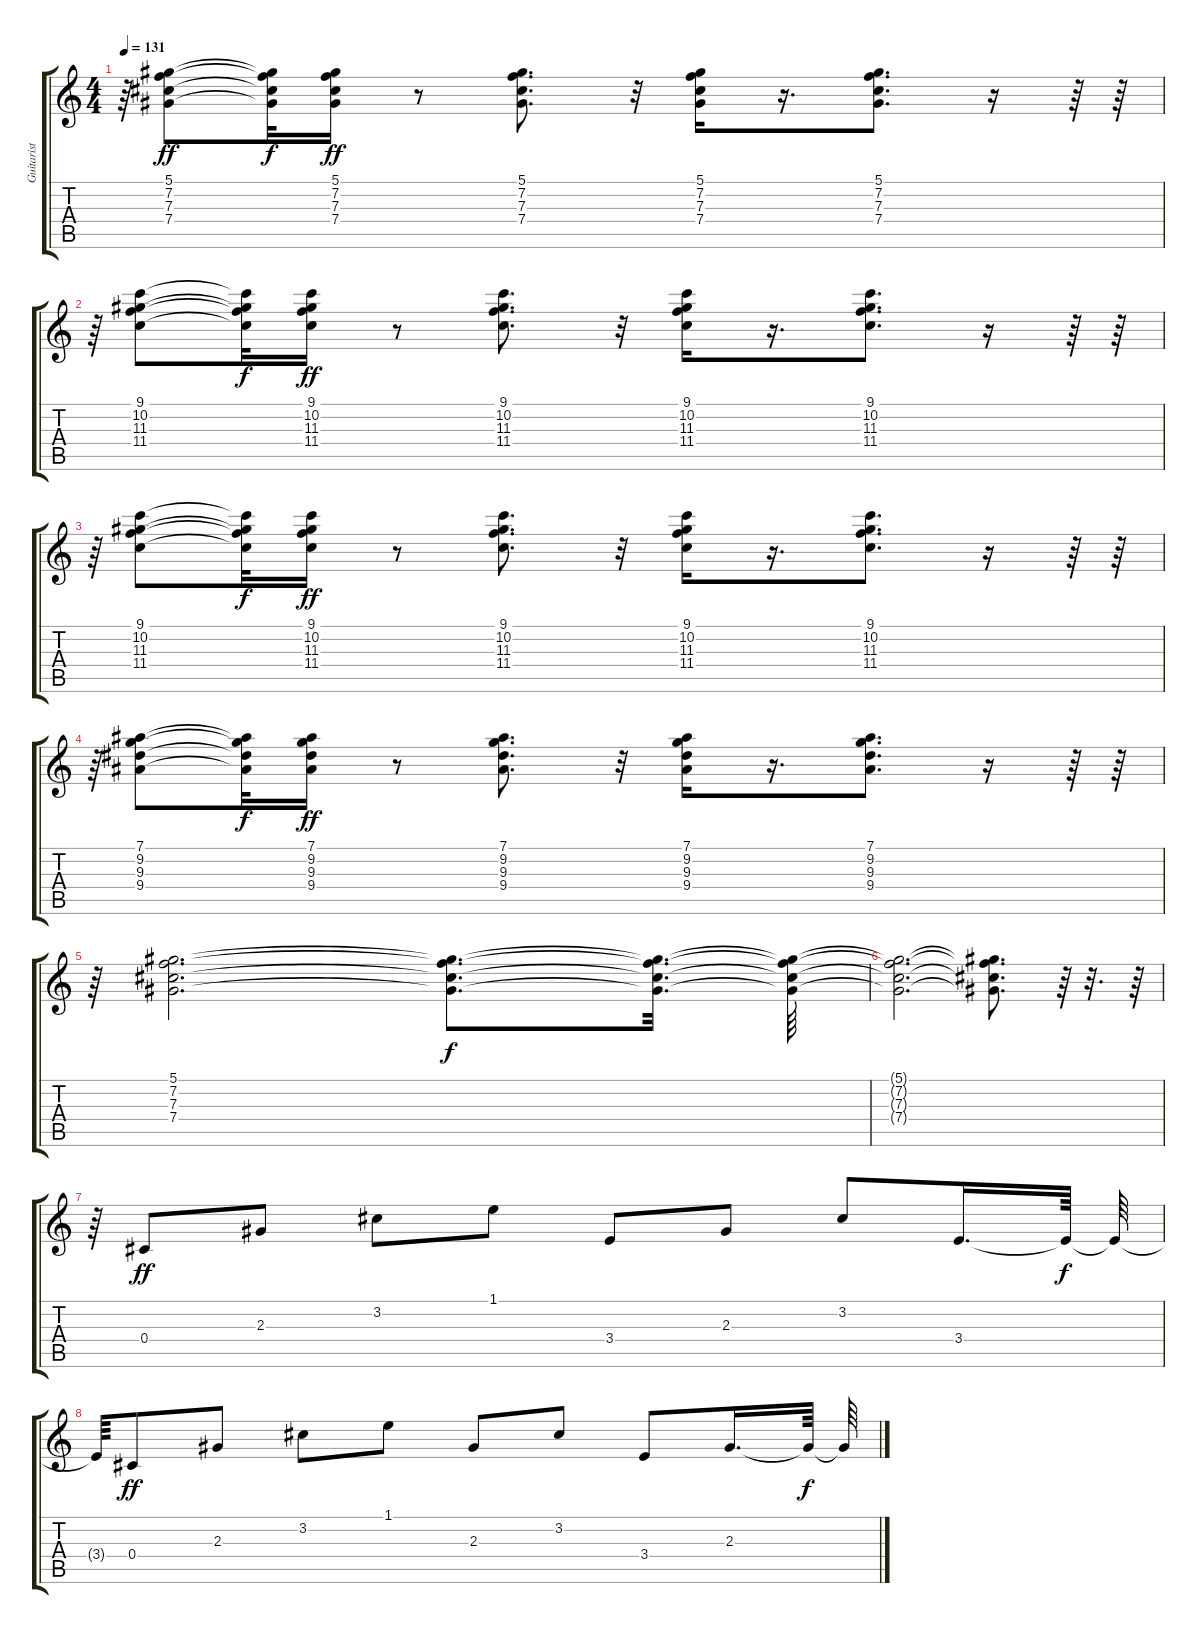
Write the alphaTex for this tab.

\track ("Guitarist 3" "Guitarist ") {instrument acousticguitarsteel}
\staff {score tabs}
\tuning (Eb4 Bb3 Gb3 Db3 Ab2 Eb2) {hide}
\ts (4 4)
\tempo 131
\clef g2
\ks c
r.64{dy ff} (5.1 7.2 7.3 7.4).8 (5.1{t} 7.2{t} 7.3{t} 7.4{t}).32{dy f} (5.1 7.2 7.3 7.4).16{dy ff} r.8 (5.1 7.2 7.3 7.4).8{d} r.32 (5.1 7.2 7.3 7.4).16 r.16{d} (5.1 7.2 7.3 7.4).8{d} r.16 r.64 r.64 |
r.64 (9.1 10.2 11.3 11.4).8 (9.1{t} 10.2{t} 11.3{t} 11.4{t}).32{dy f} (9.1 10.2 11.3 11.4).16{dy ff} r.8 (9.1 10.2 11.3 11.4).8{d} r.32 (9.1 10.2 11.3 11.4).16 r.16{d} (9.1 10.2 11.3 11.4).8{d} r.16 r.64 r.64 |
r.64 (9.1 10.2 11.3 11.4).8 (9.1{t} 10.2{t} 11.3{t} 11.4{t}).32{dy f} (9.1 10.2 11.3 11.4).16{dy ff} r.8 (9.1 10.2 11.3 11.4).8{d} r.32 (9.1 10.2 11.3 11.4).16 r.16{d} (9.1 10.2 11.3 11.4).8{d} r.16 r.64 r.64 |
r.64 (7.1 9.2 9.3 9.4).8 (7.1{t} 9.2{t} 9.3{t} 9.4{t}).32{dy f} (7.1 9.2 9.3 9.4).16{dy ff} r.8 (7.1 9.2 9.3 9.4).8{d} r.32 (7.1 9.2 9.3 9.4).16 r.16{d} (7.1 9.2 9.3 9.4).8{d} r.16 r.64 r.64 |
r.64 (5.1 7.2 7.3 7.4).2{d} (5.1{t} 7.2{t} 7.3{t} 7.4{t}).8{d dy f} (5.1{t} 7.2{t} 7.3{t} 7.4{t}).32{d} (5.1{t} 7.2{t} 7.3{t} 7.4{t}).64 |
(5.1{t} 7.2{t} 7.3{t} 7.4{t}).2{d} (5.1{t} 7.2{t} 7.3{t} 7.4{t}).8{d} r.64 r.32{d} r.64 |
r.64 0.4.8{dy ff} 2.3.8 3.2.8 1.1.8 3.4.8 2.3.8 3.2.8 3.4.16{d} 3.4{t}.64{dy f} 3.4{t}.64 |
3.4{t}.64 0.4.8{dy ff} 2.3.8 3.2.8 1.1.8 2.3.8 3.2.8 3.4.8 2.3.16{d} 2.3{t}.64{dy f} 2.3{t}.64
